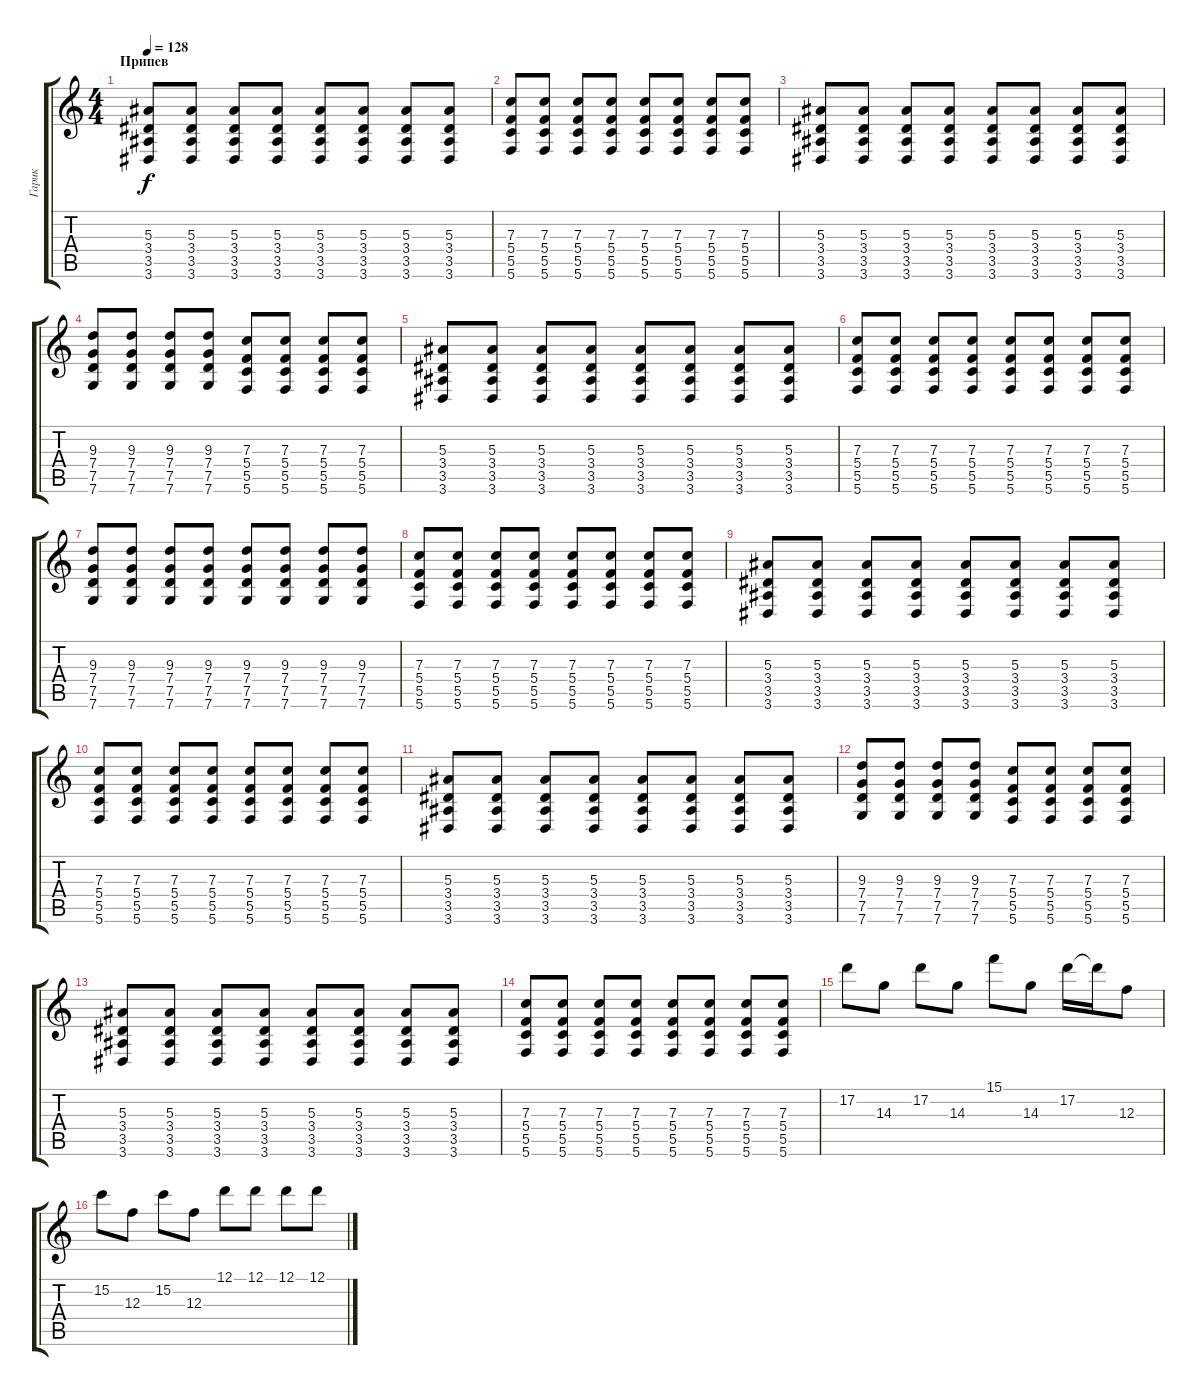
\track ("Гарик" "Гарик") {instrument distortionguitar}
\staff {score tabs}
\tuning (D4 A3 F3 C3 G2 C2) {hide}
\ts (4 4)
\section ("" "Припев")
\tempo 128
\clef g2
\ks c
(5.3 3.4 3.5 3.6).8{dy f instrument distortionguitar} (5.3 3.4 3.5 3.6).8 (5.3 3.4 3.5 3.6).8 (5.3 3.4 3.5 3.6).8 (5.3 3.4 3.5 3.6).8 (5.3 3.4 3.5 3.6).8 (5.3 3.4 3.5 3.6).8 (5.3 3.4 3.5 3.6).8 |
(7.3 5.4 5.5 5.6).8 (7.3 5.4 5.5 5.6).8 (7.3 5.4 5.5 5.6).8 (7.3 5.4 5.5 5.6).8 (7.3 5.4 5.5 5.6).8 (7.3 5.4 5.5 5.6).8 (7.3 5.4 5.5 5.6).8 (7.3 5.4 5.5 5.6).8 |
(5.3 3.4 3.5 3.6).8 (5.3 3.4 3.5 3.6).8 (5.3 3.4 3.5 3.6).8 (5.3 3.4 3.5 3.6).8 (5.3 3.4 3.5 3.6).8 (5.3 3.4 3.5 3.6).8 (5.3 3.4 3.5 3.6).8 (5.3 3.4 3.5 3.6).8 |
(9.3 7.4 7.5 7.6).8 (9.3 7.4 7.5 7.6).8 (9.3 7.4 7.5 7.6).8 (9.3 7.4 7.5 7.6).8 (7.3 5.4 5.5 5.6).8 (7.3 5.4 5.5 5.6).8 (7.3 5.4 5.5 5.6).8 (7.3 5.4 5.5 5.6).8 |
(5.3 3.4 3.5 3.6).8 (5.3 3.4 3.5 3.6).8 (5.3 3.4 3.5 3.6).8 (5.3 3.4 3.5 3.6).8 (5.3 3.4 3.5 3.6).8 (5.3 3.4 3.5 3.6).8 (5.3 3.4 3.5 3.6).8 (5.3 3.4 3.5 3.6).8 |
(7.3 5.4 5.5 5.6).8 (7.3 5.4 5.5 5.6).8 (7.3 5.4 5.5 5.6).8 (7.3 5.4 5.5 5.6).8 (7.3 5.4 5.5 5.6).8 (7.3 5.4 5.5 5.6).8 (7.3 5.4 5.5 5.6).8 (7.3 5.4 5.5 5.6).8 |
(9.3 7.4 7.5 7.6).8 (9.3 7.4 7.5 7.6).8 (9.3 7.4 7.5 7.6).8 (9.3 7.4 7.5 7.6).8 (9.3 7.4 7.5 7.6).8 (9.3 7.4 7.5 7.6).8 (9.3 7.4 7.5 7.6).8 (9.3 7.4 7.5 7.6).8 |
(7.3 5.4 5.5 5.6).8 (7.3 5.4 5.5 5.6).8 (7.3 5.4 5.5 5.6).8 (7.3 5.4 5.5 5.6).8 (7.3 5.4 5.5 5.6).8 (7.3 5.4 5.5 5.6).8 (7.3 5.4 5.5 5.6).8 (7.3 5.4 5.5 5.6).8 |
(5.3 3.4 3.5 3.6).8{instrument distortionguitar} (5.3 3.4 3.5 3.6).8 (5.3 3.4 3.5 3.6).8 (5.3 3.4 3.5 3.6).8 (5.3 3.4 3.5 3.6).8 (5.3 3.4 3.5 3.6).8 (5.3 3.4 3.5 3.6).8 (5.3 3.4 3.5 3.6).8 |
(7.3 5.4 5.5 5.6).8 (7.3 5.4 5.5 5.6).8 (7.3 5.4 5.5 5.6).8 (7.3 5.4 5.5 5.6).8 (7.3 5.4 5.5 5.6).8 (7.3 5.4 5.5 5.6).8 (7.3 5.4 5.5 5.6).8 (7.3 5.4 5.5 5.6).8 |
(5.3 3.4 3.5 3.6).8 (5.3 3.4 3.5 3.6).8 (5.3 3.4 3.5 3.6).8 (5.3 3.4 3.5 3.6).8 (5.3 3.4 3.5 3.6).8 (5.3 3.4 3.5 3.6).8 (5.3 3.4 3.5 3.6).8 (5.3 3.4 3.5 3.6).8 |
(9.3 7.4 7.5 7.6).8 (9.3 7.4 7.5 7.6).8 (9.3 7.4 7.5 7.6).8 (9.3 7.4 7.5 7.6).8 (7.3 5.4 5.5 5.6).8 (7.3 5.4 5.5 5.6).8 (7.3 5.4 5.5 5.6).8 (7.3 5.4 5.5 5.6).8 |
(5.3 3.4 3.5 3.6).8 (5.3 3.4 3.5 3.6).8 (5.3 3.4 3.5 3.6).8 (5.3 3.4 3.5 3.6).8 (5.3 3.4 3.5 3.6).8 (5.3 3.4 3.5 3.6).8 (5.3 3.4 3.5 3.6).8 (5.3 3.4 3.5 3.6).8 |
(7.3 5.4 5.5 5.6).8 (7.3 5.4 5.5 5.6).8 (7.3 5.4 5.5 5.6).8 (7.3 5.4 5.5 5.6).8 (7.3 5.4 5.5 5.6).8 (7.3 5.4 5.5 5.6).8 (7.3 5.4 5.5 5.6).8 (7.3 5.4 5.5 5.6).8 |
17.2.8 14.3.8 17.2.8 14.3.8 15.1.8 14.3.8 17.2.16 17.2{t}.16 12.3.8 |
15.2.8 12.3.8 15.2.8 12.3.8 12.1.8 12.1.8 12.1.8 12.1.8
